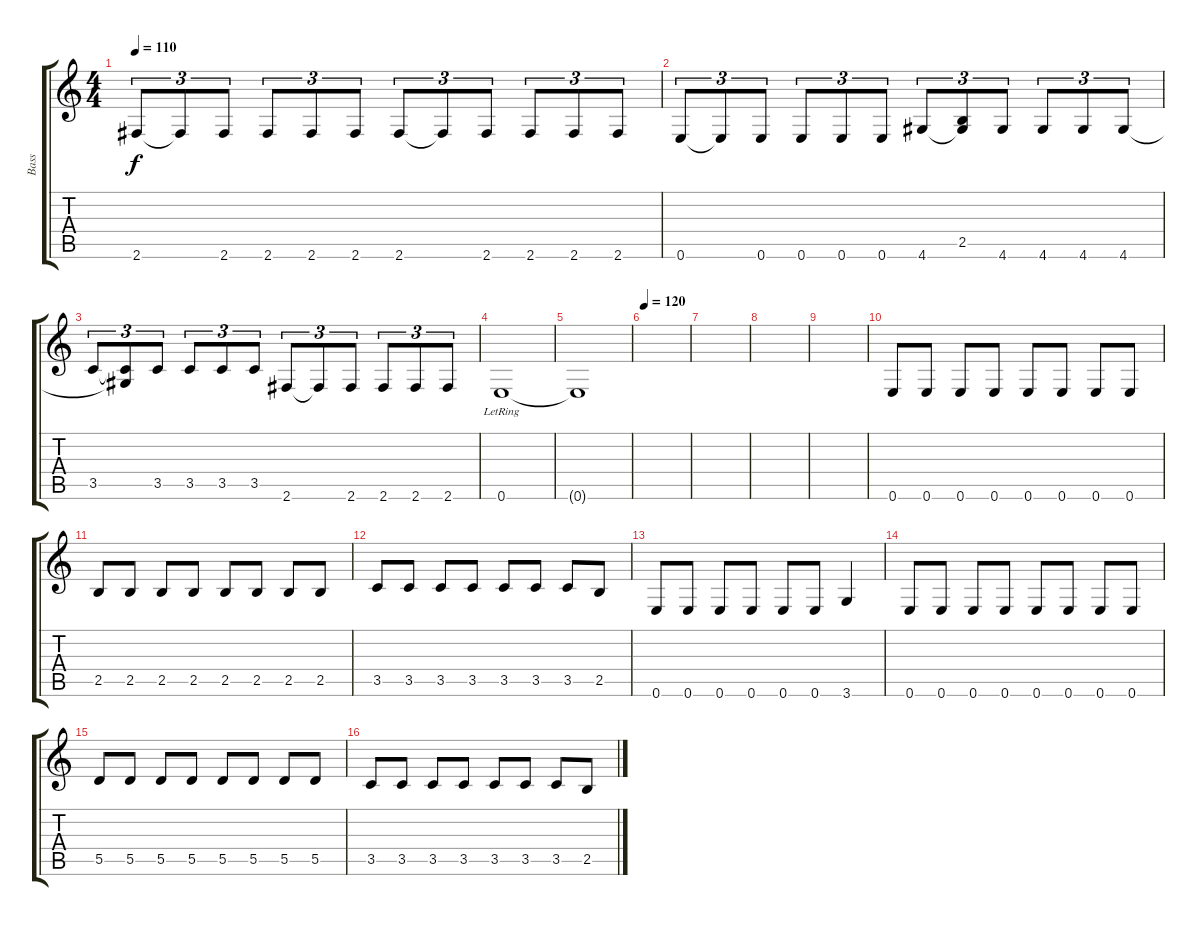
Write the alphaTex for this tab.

\track ("Bass" "Bass") {instrument electricbasspick}
\staff {score tabs}
\tuning (E4 B3 G3 D3 A2 E2) {hide}
\ts (4 4)
\tempo 110
\clef g2
\ks c
2.6.8{tu (3 2) dy f} 2.6{t}.8{tu (3 2)} 2.6.8{tu (3 2)} 2.6.8{tu (3 2)} 2.6.8{tu (3 2)} 2.6.8{tu (3 2)} 2.6.8{tu (3 2)} 2.6{t}.8{tu (3 2)} 2.6.8{tu (3 2)} 2.6.8{tu (3 2)} 2.6.8{tu (3 2)} 2.6.8{tu (3 2)} |
0.6.8{tu (3 2)} 0.6{t}.8{tu (3 2)} 0.6.8{tu (3 2)} 0.6.8{tu (3 2)} 0.6.8{tu (3 2)} 0.6.8{tu (3 2)} 4.6.8{tu (3 2)} (2.5{t} 4.6{t}).8{tu (3 2)} 4.6.8{tu (3 2)} 4.6.8{tu (3 2)} 4.6.8{tu (3 2)} 4.6.8{tu (3 2)} |
3.5.8{tu (3 2)} (3.5{t} 4.6{t}).8{tu (3 2)} 3.5.8{tu (3 2)} 3.5.8{tu (3 2)} 3.5.8{tu (3 2)} 3.5.8{tu (3 2)} 2.6.8{tu (3 2)} 2.6{t}.8{tu (3 2)} 2.6.8{tu (3 2)} 2.6.8{tu (3 2)} 2.6.8{tu (3 2)} 2.6.8{tu (3 2)} |
0.6{lr}.1 |
0.6{t}.1 |
\tempo 120
|
|
|
|
0.6.8 0.6.8 0.6.8 0.6.8 0.6.8 0.6.8 0.6.8 0.6.8 |
2.5.8 2.5.8 2.5.8 2.5.8 2.5.8 2.5.8 2.5.8 2.5.8 |
3.5.8 3.5.8 3.5.8 3.5.8 3.5.8 3.5.8 3.5.8 2.5.8 |
0.6.8 0.6.8 0.6.8 0.6.8 0.6.8 0.6.8 3.6.4 |
0.6.8 0.6.8 0.6.8 0.6.8 0.6.8 0.6.8 0.6.8 0.6.8 |
5.5.8 5.5.8 5.5.8 5.5.8 5.5.8 5.5.8 5.5.8 5.5.8 |
3.5.8 3.5.8 3.5.8 3.5.8 3.5.8 3.5.8 3.5.8 2.5.8
